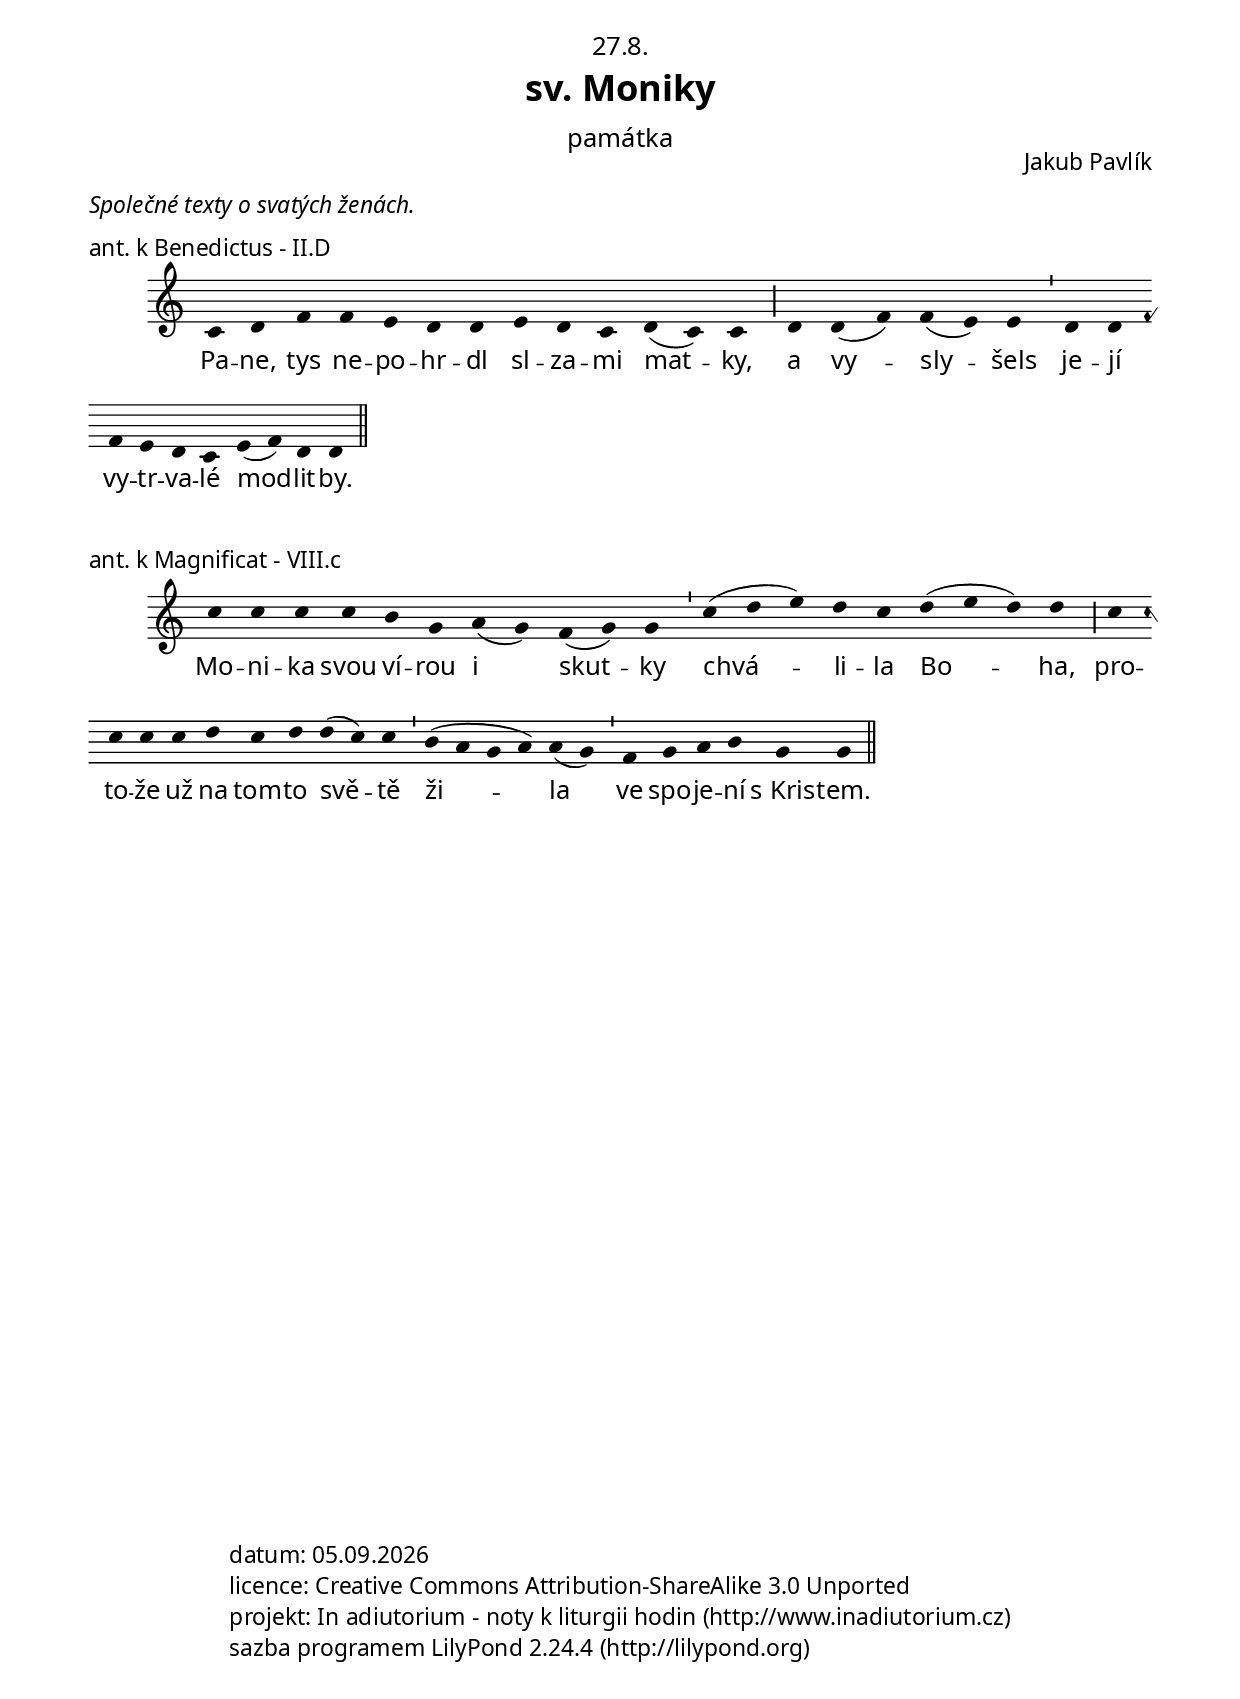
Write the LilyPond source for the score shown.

\version "2.17.0"

\include "../spolecne.ly"

\header {
  title = \markup\titleSvatek
            "sv. Moniky"
            "památka"
            27.8.
  composer = "Jakub Pavlík"
}

\markup\communia #'(#:zena)

\score {
  \relative c' {
    \choralniRezim
    c4 d f f e d d e d c d( c) c \barMaior
    d d( f) f( e) e \barMin d d f e d c e( f) d d \barFinalis
  }
  \addlyrics {
    Pa -- ne, tys ne -- po -- hr -- dl sl -- za -- mi mat -- ky,
    a vy -- sly -- šels je -- jí vy -- tr -- va -- lé mod -- lit -- by.
  }
  \header {
    quid = "ant. k Benedictus"
    modus = "II"
    differentia = "D"
    psalmus = ""
    id = "rch-aben"
    piece = \markup {\sestavTitulekBezZalmu}
  }
}

\score {
  \relative c'' {
    \choralniRezim
    c4 c c c b g a( g) f( g) g \barMin
    c( d e) d c d( e d) d \barMaior
    c c c c d c d d( c) c \barMin
    b( a g a) a( g) \barMin f g a b g g \barFinalis
  }
  \addlyrics {
    Mo -- ni -- ka svou ví -- rou i skut -- ky
    chvá -- li -- la Bo -- ha,
    pro -- to -- že už na tom -- to svě -- tě
    ži -- la ve spo -- je -- ní s_Kris -- tem.
  }
  \header {
    quid = "ant. k Magnificat"
    modus = "VIII"
    differentia = "c"
    psalmus = ""
    id = "ne-amag"
    piece = \markup {\sestavTitulekBezZalmu}
  }
}